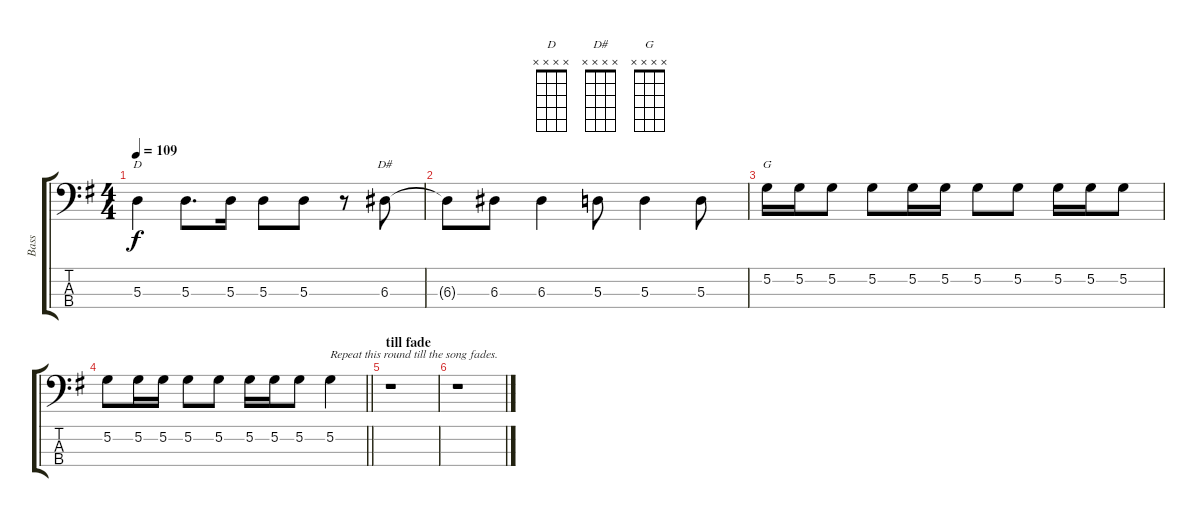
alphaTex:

\track ("Bass" "Bass") {instrument electricbassfinger}
\staff {score tabs}
\tuning (G2 D2 A1 E1) {hide}
\chord ("D" x x x x)
\chord ("D#" x x x x)
\chord ("G" x x x x)
\ts (4 4)
\tempo 109
\clef f4
\ks g
5.3.4{ch "D" dy f} 5.3.8{d} 5.3.16 5.3.8 5.3.8 r.8 6.3.8{ch "D#"} |
6.3{t}.8 6.3.8 6.3.4 5.3.8 5.3.4 5.3.8 |
5.2.16{ch "G"} 5.2.16 5.2.8 5.2.8 5.2.16 5.2.16 5.2.8 5.2.8 5.2.16 5.2.16 5.2.8 |
\barLineRight lightlight
5.2.8 5.2.16 5.2.16 5.2.8 5.2.8 5.2.16 5.2.16 5.2.8 5.2.4{txt "Repeat this round till the song fades."} |
\section ("" "till fade")
r.1 |
r.1
